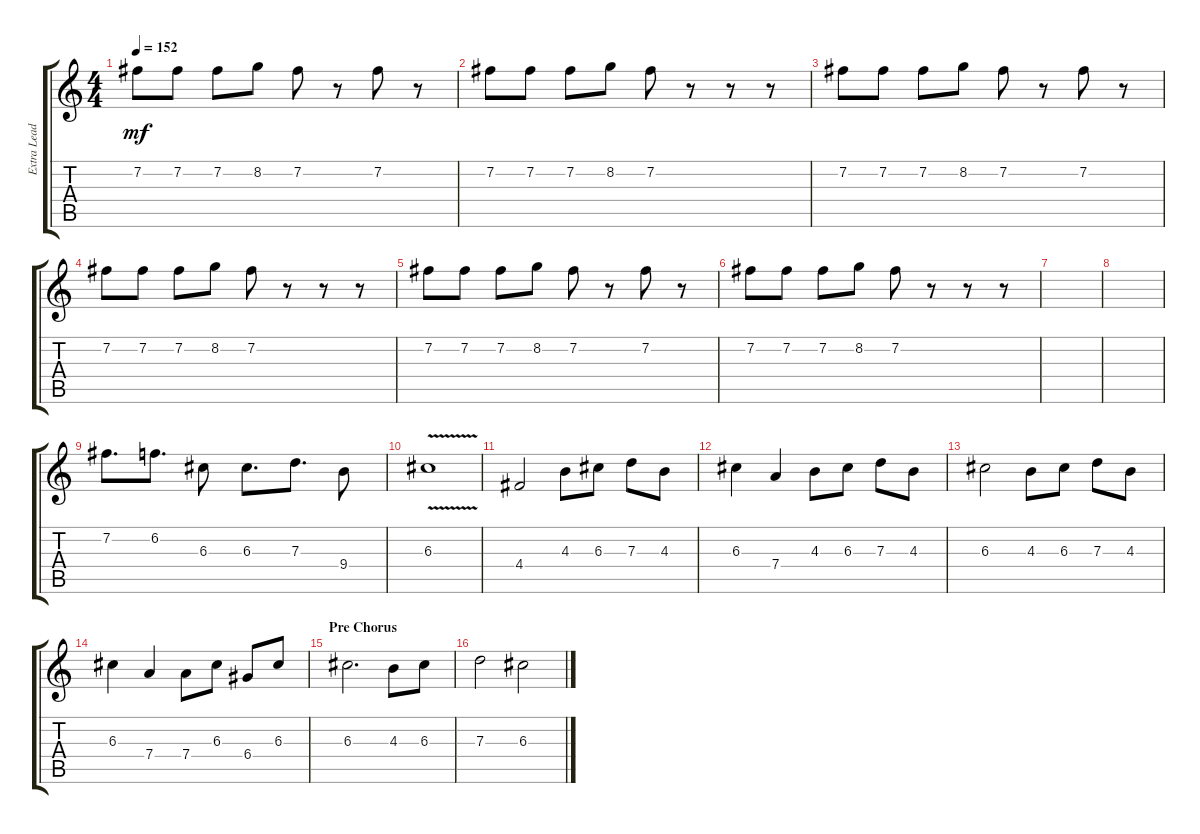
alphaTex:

\track ("Extra Lead Guitar" "Extra Lead") {instrument electricguitarclean}
\staff {score tabs}
\tuning (E4 B3 G3 D3 A2 E2) {hide}
\ts (4 4)
\tempo 152
\clef g2
\ks c
7.2.8{dy mf} 7.2.8 7.2.8 8.2.8 7.2.8 r.8 7.2.8 r.8 |
7.2.8 7.2.8 7.2.8 8.2.8 7.2.8 r.8 r.8 r.8 |
7.2.8 7.2.8 7.2.8 8.2.8 7.2.8 r.8 7.2.8 r.8 |
7.2.8 7.2.8 7.2.8 8.2.8 7.2.8 r.8 r.8 r.8 |
7.2.8 7.2.8 7.2.8 8.2.8 7.2.8 r.8 7.2.8 r.8 |
7.2.8 7.2.8 7.2.8 8.2.8 7.2.8 r.8 r.8 r.8 |
|
|
7.2.8{d} 6.2.8{d} 6.3.8 6.3.8{d} 7.3.8{d} 9.4.8 |
6.3{v}.1 |
4.4.2 4.3.8 6.3.8 7.3.8 4.3.8 |
6.3.4 7.4.4 4.3.8 6.3.8 7.3.8 4.3.8 |
6.3.2 4.3.8 6.3.8 7.3.8 4.3.8 |
6.3.4 7.4.4 7.4.8 6.3.8 6.4.8 6.3.8 |
\section ("" "Pre Chorus")
6.3.2{d} 4.3.8 6.3.8 |
7.3.2 6.3.2
